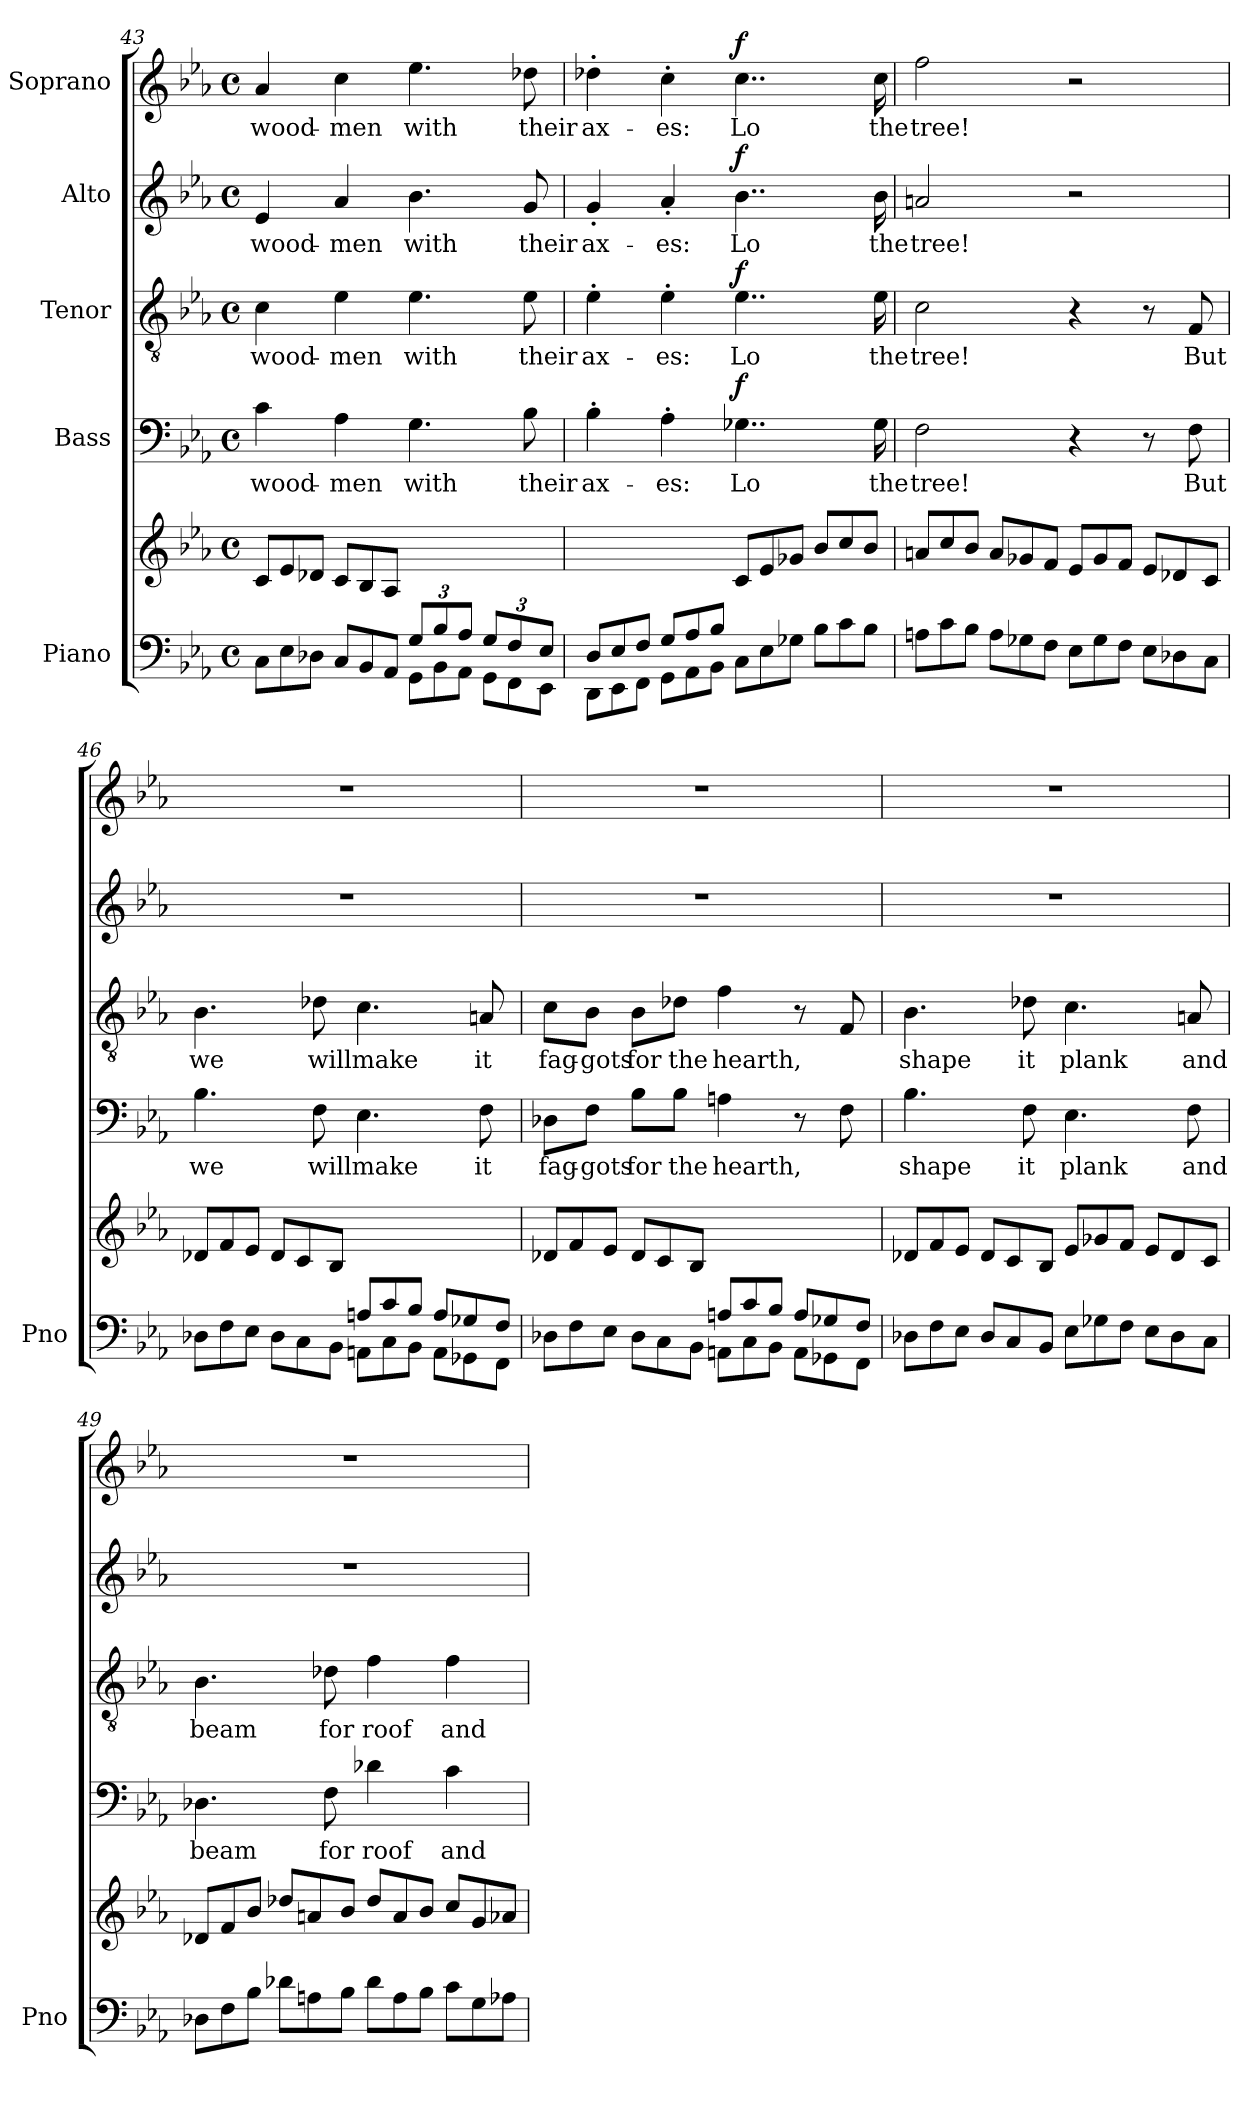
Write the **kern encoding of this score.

**kern	**kern	**kern	**text	**dynam	**kern	**text	**dynam	**kern	**text	**dynam	**kern	**text	**dynam
*part5	*part5	*part4	*part4	*part4	*part3	*part3	*part3	*part2	*part2	*part2	*part1	*part1	*part1
*staff6	*staff5	*staff4	*staff4	*staff4	*staff3	*staff3	*staff3	*staff2	*staff2	*staff2	*staff1	*staff1	*staff1
*I"Piano	*	*I"Bass	*	*	*I"Tenor	*	*	*I"Alto	*	*	*I"Soprano	*	*
*I'Pno	*	*	*	*	*	*	*	*	*	*	*	*	*
!!LO:PB:g=z
*clefF4	*clefG2	*clefF4	*	*	*clefGv2	*	*	*clefG2	*	*	*clefG2	*	*
*k[b-e-a-]	*k[b-e-a-]	*k[b-e-a-]	*	*	*k[b-e-a-]	*	*	*k[b-e-a-]	*	*	*k[b-e-a-]	*	*
*M4/4	*M4/4	*M4/4	*	*	*M4/4	*	*	*M4/4	*	*	*M4/4	*	*
*met(c)	*met(c)	*met(c)	*	*	*met(c)	*	*	*met(c)	*	*	*met(c)	*	*
=43	=43	=43	=43	=43	=43	=43	=43	=43	=43	=43	=43	=43	=43
*^	*	*	*	*	*	*	*	*	*	*	*	*	*
*	*Xtuplet	*Xtuplet	*	*	*	*	*	*	*	*	*	*	*	*
!	!	!	!	!LO:LY:b	!	!	!LO:LY:b	!	!	!LO:LY:b	!	!	!LO:LY:b	!
2ryy	12C\L	12c/L	4c\	wood-	.	4c\	wood-	.	4e-/	wood-	.	4a-/	wood-	.
.	12E-\	12e-/	.	.	.	.	.	.	.	.	.	.	.	.
.	12D-X\J	12d-X/J	.	.	.	.	.	.	.	.	.	.	.	.
!	!	!	!	!LO:LY:b	!	!	!LO:LY:b	!	!	!LO:LY:b	!	!	!LO:LY:b	!
.	12C/L	12c/L	4A-\	-men	.	4e-\	-men	.	4a-/	-men	.	4cc\	-men	.
.	12BB-/	12B-/	.	.	.	.	.	.	.	.	.	.	.	.
.	12AA-/J	12A-/J	.	.	.	.	.	.	.	.	.	.	.	.
!	!	!	!	!LO:LY:b	!	!	!LO:LY:b	!	!	!LO:LY:b	!	!	!LO:LY:b	!
12G/L	12GG\L	2ryy	4.G\	with	.	4.e-\	with	.	4.b-\	with	.	4.ee-\	with	.
12B-/	12BB-\	.	.	.	.	.	.	.	.	.	.	.	.	.
12A-/J	12AA-\J	.	.	.	.	.	.	.	.	.	.	.	.	.
12G/L	12GG\L	.	.	.	.	.	.	.	.	.	.	.	.	.
12F/	12FF\	.	.	.	.	.	.	.	.	.	.	.	.	.
!	!	!	!	!LO:LY:b	!	!	!LO:LY:b	!	!	!LO:LY:b	!	!	!LO:LY:b	!
.	.	.	8B-\	their	.	8e-\	their	.	8g/	their	.	8dd-X\	their	.
12E-/J	12EE-\J	.	.	.	.	.	.	.	.	.	.	.	.	.
=44	=44	=44	=44	=44	=44	=44	=44	=44	=44	=44	=44	=44	=44	=44
!	!	!	!	!LO:LY:b	!	!	!LO:LY:b	!	!	!LO:LY:b	!	!	!LO:LY:b	!
12D/L	12DD\L	2ryy	4B-'\	ax-	.	4e-'\	ax-	.	4g'>/	ax-	.	4dd-X'\	ax-	.
12E-/	12EE-\	.	.	.	.	.	.	.	.	.	.	.	.	.
12F/J	12FF\J	.	.	.	.	.	.	.	.	.	.	.	.	.
!	!	!	!	!LO:LY:b	!	!	!LO:LY:b	!	!	!LO:LY:b	!	!	!LO:LY:b	!
12G/L	12GG\L	.	4A-'\	-es:	.	4e-'\	-es:	.	4a-'>/	-es:	.	4cc'\	-es:	.
12A-/	12AA-\	.	.	.	.	.	.	.	.	.	.	.	.	.
12B-/J	12BB-\J	.	.	.	.	.	.	.	.	.	.	.	.	.
!	!	!	!	!LO:LY:b	!LO:DY:a	!	!LO:LY:b	!LO:DY:a	!	!LO:LY:b	!LO:DY:a	!	!LO:LY:b	!LO:DY:a
2ryy	12C\L	12c/L	4..G-X\	Lo	f	4..e-\	Lo	f	4..b-\	Lo	f	4..cc\	Lo	f
.	12E-\	12e-/	.	.	.	.	.	.	.	.	.	.	.	.
.	12G-X\J	12g-X/J	.	.	.	.	.	.	.	.	.	.	.	.
.	12B-\L	12b-/L	.	.	.	.	.	.	.	.	.	.	.	.
.	12c\	12cc/	.	.	.	.	.	.	.	.	.	.	.	.
.	12B-\J	12b-/J	.	.	.	.	.	.	.	.	.	.	.	.
!	!	!	!	!LO:LY:b	!	!	!LO:LY:b	!	!	!LO:LY:b	!	!	!LO:LY:b	!
.	.	.	16G-\	the	.	16e-\	the	.	16b-\	the	.	16cc\	the	.
*v	*v	*	*	*	*	*	*	*	*	*	*	*	*	*
!!LO:PB:g=z
=45	=45	=45	=45	=45	=45	=45	=45	=45	=45	=45	=45	=45	=45
!	!	!	!LO:LY:b	!	!	!LO:LY:b	!	!	!LO:LY:b	!	!	!LO:LY:b	!
12An\L	12an/L	2F\	tree!	.	2c\	tree!	.	2an/	tree!	.	2ff\	tree!	.
12c\	12cc/	.	.	.	.	.	.	.	.	.	.	.	.
12B-\J	12b-/J	.	.	.	.	.	.	.	.	.	.	.	.
12A\L	12a/L	.	.	.	.	.	.	.	.	.	.	.	.
12G-X\	12g-X/	.	.	.	.	.	.	.	.	.	.	.	.
12F\J	12f/J	.	.	.	.	.	.	.	.	.	.	.	.
12E-\L	12e-/L	4r	.	.	4r	.	.	2r	.	.	2r	.	.
12G-\	12g-/	.	.	.	.	.	.	.	.	.	.	.	.
12F\J	12f/J	.	.	.	.	.	.	.	.	.	.	.	.
12E-\L	12e-/L	8r	.	.	8r	.	.	.	.	.	.	.	.
12D-X\	12d-X/	.	.	.	.	.	.	.	.	.	.	.	.
!	!	!	!LO:LY:b	!	!	!LO:LY:b	!	!	!	!	!	!	!
.	.	8F\	But	.	8F/	But	.	.	.	.	.	.	.
12C\J	12c/J	.	.	.	.	.	.	.	.	.	.	.	.
=46	=46	=46	=46	=46	=46	=46	=46	=46	=46	=46	=46	=46	=46
*^	*	*	*	*	*	*	*	*	*	*	*	*	*
!	!	!	!	!LO:LY:b	!	!	!LO:LY:b	!	!	!	!	!	!	!
2ryy	12D-X\L	12d-X/L	4.B-\	we	.	4.B-\	we	.	1r	.	.	1r	.	.
.	12F\	12f/	.	.	.	.	.	.	.	.	.	.	.	.
.	12E-\J	12e-/J	.	.	.	.	.	.	.	.	.	.	.	.
.	12D-\L	12d-/L	.	.	.	.	.	.	.	.	.	.	.	.
.	12C\	12c/	.	.	.	.	.	.	.	.	.	.	.	.
!	!	!	!	!LO:LY:b	!	!	!LO:LY:b	!	!	!	!	!	!	!
.	.	.	8F\	will	.	8d-X\	will	.	.	.	.	.	.	.
.	12BB-\J	12B-/J	.	.	.	.	.	.	.	.	.	.	.	.
!	!	!	!	!LO:LY:b	!	!	!LO:LY:b	!	!	!	!	!	!	!
12An/L	12AAn\L	2ryy	4.E-\	make	.	4.c\	make	.	.	.	.	.	.	.
12c/	12C\	.	.	.	.	.	.	.	.	.	.	.	.	.
12B-/J	12BB-\J	.	.	.	.	.	.	.	.	.	.	.	.	.
12A/L	12AA\L	.	.	.	.	.	.	.	.	.	.	.	.	.
12G-X/	12GG-X\	.	.	.	.	.	.	.	.	.	.	.	.	.
!	!	!	!	!LO:LY:b	!	!	!LO:LY:b	!	!	!	!	!	!	!
.	.	.	8F\	it	.	8An/	it	.	.	.	.	.	.	.
12F/J	12FF\J	.	.	.	.	.	.	.	.	.	.	.	.	.
!!LO:LB:g=z
=47	=47	=47	=47	=47	=47	=47	=47	=47	=47	=47	=47	=47	=47	=47
!	!	!	!	!LO:LY:b	!	!	!LO:LY:b	!	!	!	!	!	!	!
2ryy	12D-X\L	12d-X/L	8D-X\L	fag-	.	8c\L	fag-	.	1r	.	.	1r	.	.
.	12F\	12f/	.	.	.	.	.	.	.	.	.	.	.	.
!	!	!	!	!LO:LY:b	!	!	!LO:LY:b	!	!	!	!	!	!	!
.	.	.	8F\J	-gots	.	8B-\J	-gots	.	.	.	.	.	.	.
.	12E-\J	12e-/J	.	.	.	.	.	.	.	.	.	.	.	.
!	!	!	!	!LO:LY:b	!	!	!LO:LY:b	!	!	!	!	!	!	!
.	12D-\L	12d-/L	8B-\L	for	.	8B-\L	for	.	.	.	.	.	.	.
.	12C\	12c/	.	.	.	.	.	.	.	.	.	.	.	.
!	!	!	!	!LO:LY:b	!	!	!LO:LY:b	!	!	!	!	!	!	!
.	.	.	8B-\J	the	.	8d-X\J	the	.	.	.	.	.	.	.
.	12BB-\J	12B-/J	.	.	.	.	.	.	.	.	.	.	.	.
!	!	!	!	!LO:LY:b	!	!	!LO:LY:b	!	!	!	!	!	!	!
12An/L	12AAn\L	2ryy	4An\	hearth,	.	4f\	hearth,	.	.	.	.	.	.	.
12c/	12C\	.	.	.	.	.	.	.	.	.	.	.	.	.
12B-/J	12BB-\J	.	.	.	.	.	.	.	.	.	.	.	.	.
12A/L	12AA\L	.	8r	.	.	8r	.	.	.	.	.	.	.	.
12G-X/	12GG-X\	.	.	.	.	.	.	.	.	.	.	.	.	.
.	.	.	8F\	.	.	8F/	.	.	.	.	.	.	.	.
12F/J	12FF\J	.	.	.	.	.	.	.	.	.	.	.	.	.
=48	=48	=48	=48	=48	=48	=48	=48	=48	=48	=48	=48	=48	=48	=48
!	!	!	!	!LO:LY:b	!	!	!LO:LY:b	!	!	!	!	!	!	!
*v	*v	*	*	*	*	*	*	*	*	*	*	*	*	*
12D-X\L	12d-X/L	4.B-\	shape	.	4.B-\	shape	.	1r	.	.	1r	.	.
12F\	12f/	.	.	.	.	.	.	.	.	.	.	.	.
12E-\J	12e-/J	.	.	.	.	.	.	.	.	.	.	.	.
12D-/L	12d-/L	.	.	.	.	.	.	.	.	.	.	.	.
12C/	12c/	.	.	.	.	.	.	.	.	.	.	.	.
!	!	!	!LO:LY:b	!	!	!LO:LY:b	!	!	!	!	!	!	!
.	.	8F\	it	.	8d-X\	it	.	.	.	.	.	.	.
12BB-/J	12B-/J	.	.	.	.	.	.	.	.	.	.	.	.
!	!	!	!LO:LY:b	!	!	!LO:LY:b	!	!	!	!	!	!	!
12E-\L	12e-/L	4.E-\	plank	.	4.c\	plank	.	.	.	.	.	.	.
12G-X\	12g-X/	.	.	.	.	.	.	.	.	.	.	.	.
12F\J	12f/J	.	.	.	.	.	.	.	.	.	.	.	.
12E-\L	12e-/L	.	.	.	.	.	.	.	.	.	.	.	.
12D-\	12d-/	.	.	.	.	.	.	.	.	.	.	.	.
!	!	!	!LO:LY:b	!	!	!LO:LY:b	!	!	!	!	!	!	!
.	.	8F\	and	.	8An/	and	.	.	.	.	.	.	.
12C\J	12c/J	.	.	.	.	.	.	.	.	.	.	.	.
!!LO:PB:g=z
=49	=49	=49	=49	=49	=49	=49	=49	=49	=49	=49	=49	=49	=49
!	!	!	!LO:LY:b	!	!	!LO:LY:b	!	!	!	!	!	!	!
12D-X\L	12d-X/L	4.D-X\	beam	.	4.B-\	beam	.	1r	.	.	1r	.	.
12F\	12f/	.	.	.	.	.	.	.	.	.	.	.	.
12B-\J	12b-/J	.	.	.	.	.	.	.	.	.	.	.	.
12d-X\L	12dd-X/L	.	.	.	.	.	.	.	.	.	.	.	.
12An\	12an/	.	.	.	.	.	.	.	.	.	.	.	.
!	!	!	!LO:LY:b	!	!	!LO:LY:b	!	!	!	!	!	!	!
.	.	8F\	for	.	8d-X\	for	.	.	.	.	.	.	.
12B-\J	12b-/J	.	.	.	.	.	.	.	.	.	.	.	.
!	!	!	!LO:LY:b	!	!	!LO:LY:b	!	!	!	!	!	!	!
12d-\L	12dd-/L	4d-X\	roof	.	4f\	roof	.	.	.	.	.	.	.
12A\	12a/	.	.	.	.	.	.	.	.	.	.	.	.
12B-\J	12b-/J	.	.	.	.	.	.	.	.	.	.	.	.
!	!	!	!LO:LY:b	!	!	!LO:LY:b	!	!	!	!	!	!	!
12c\L	12cc/L	4c\	and	.	4f\	and	.	.	.	.	.	.	.
12G\	12g/	.	.	.	.	.	.	.	.	.	.	.	.
12A-X\J	12a-X/J	.	.	.	.	.	.	.	.	.	.	.	.
=	=	=	=	=	=	=	=	=	=	=	=	=	=
*-	*-	*-	*-	*-	*-	*-	*-	*-	*-	*-	*-	*-	*-
